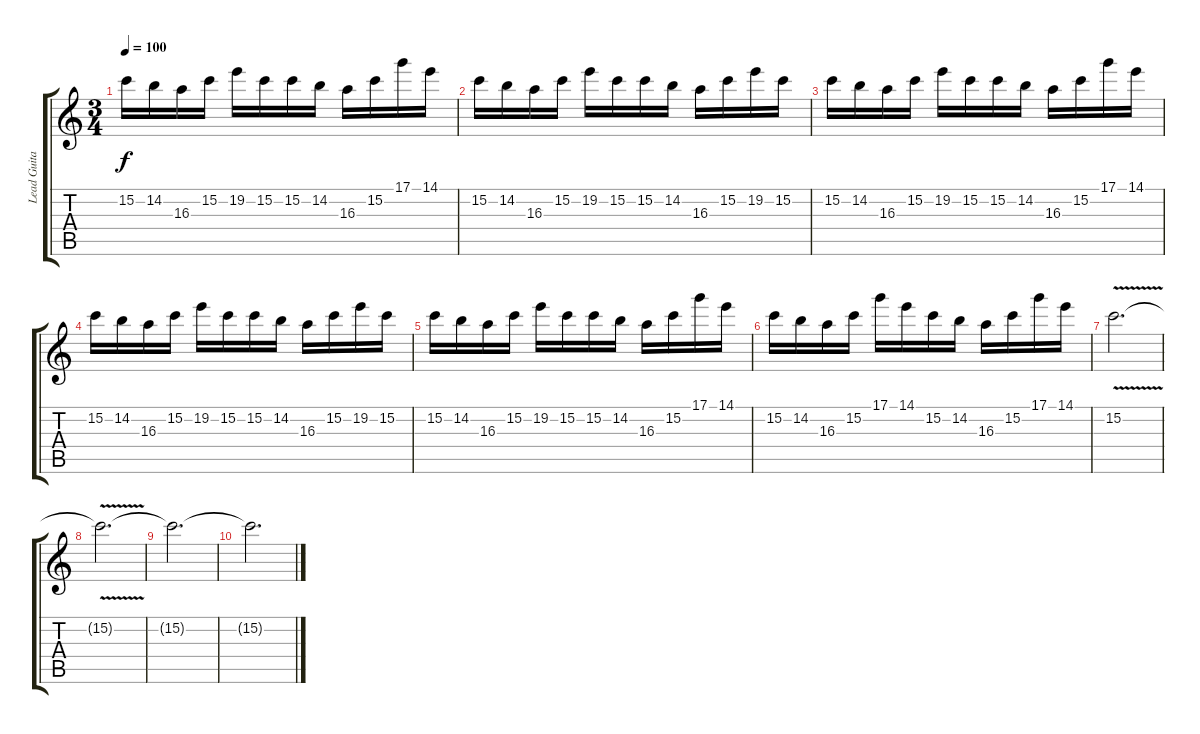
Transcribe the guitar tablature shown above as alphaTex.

\track ("Lead Guitar" "Lead Guita") {instrument distortionguitar}
\staff {score tabs}
\tuning (D4 A3 F3 C3 G2 C2) {hide}
\ts (3 4)
\tempo 100
\clef g2
\ks c
15.2.16{dy f} 14.2.16 16.3.16 15.2.16 19.2.16 15.2.16 15.2.16 14.2.16 16.3.16 15.2.16 17.1.16 14.1.16 |
15.2.16 14.2.16 16.3.16 15.2.16 19.2.16 15.2.16 15.2.16 14.2.16 16.3.16 15.2.16 19.2.16 15.2.16 |
15.2.16 14.2.16 16.3.16 15.2.16 19.2.16 15.2.16 15.2.16 14.2.16 16.3.16 15.2.16 17.1.16 14.1.16 |
15.2.16 14.2.16 16.3.16 15.2.16 19.2.16 15.2.16 15.2.16 14.2.16 16.3.16 15.2.16 19.2.16 15.2.16 |
15.2.16 14.2.16 16.3.16 15.2.16 19.2.16 15.2.16 15.2.16 14.2.16 16.3.16 15.2.16 17.1.16 14.1.16 |
15.2.16 14.2.16 16.3.16 15.2.16 17.1.16 14.1.16 15.2.16 14.2.16 16.3.16 15.2.16 17.1.16 14.1.16 |
15.2{v}.2{d} |
15.2{t}.2{d} |
15.2{t}.2{d volume 0} |
15.2{t}.2{d}
